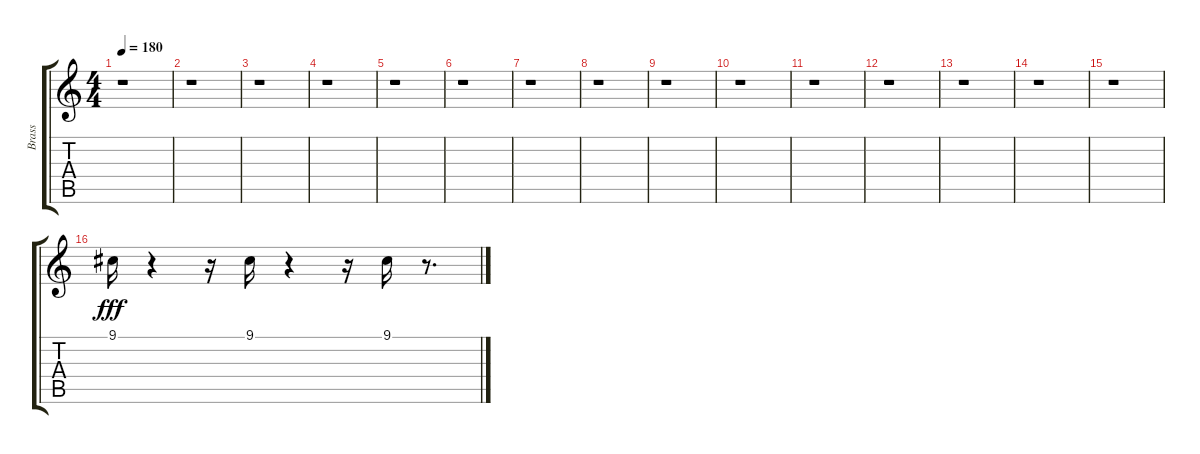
\track ("Brass" "Brass") {instrument brasssection}
\staff {score tabs}
\tuning (E4 B3 G3 D3 A2 E2) {hide}
\ts (4 4)
\tempo 180
\clef g2
\ks c
r.1{dy fff} |
r.1 |
r.1 |
r.1 |
r.1 |
r.1 |
r.1 |
r.1 |
r.1 |
r.1 |
r.1 |
r.1 |
r.1 |
r.1 |
r.1 |
9.1.16 r.4 r.16 9.1.16 r.4 r.16 9.1.16 r.8{d}
